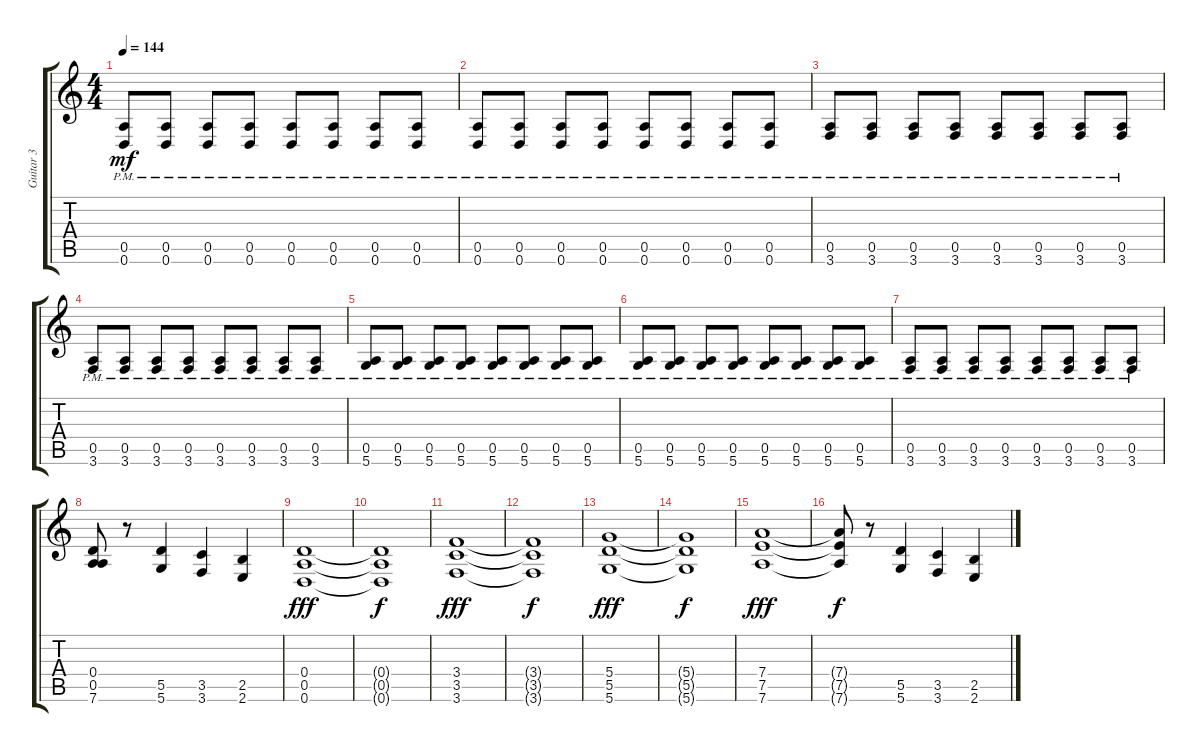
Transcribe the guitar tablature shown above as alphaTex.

\track ("Guitar 3" "Guitar 3") {instrument distortionguitar}
\staff {score tabs}
\tuning (E4 B3 G3 D3 A2 D2) {hide}
\ts (4 4)
\section ("" "")
\tempo 144
\clef g2
\ks c
(0.5{pm} 0.6{pm}).8{dy mf} (0.5{pm} 0.6{pm}).8 (0.5{pm} 0.6{pm}).8 (0.5{pm} 0.6{pm}).8 (0.5{pm} 0.6{pm}).8 (0.5{pm} 0.6{pm}).8 (0.5{pm} 0.6{pm}).8 (0.5{pm} 0.6{pm}).8 |
(0.5{pm} 0.6{pm}).8 (0.5{pm} 0.6{pm}).8 (0.5{pm} 0.6{pm}).8 (0.5{pm} 0.6{pm}).8 (0.5{pm} 0.6{pm}).8 (0.5{pm} 0.6{pm}).8 (0.5{pm} 0.6{pm}).8 (0.5{pm} 0.6{pm}).8 |
(0.5{pm} 3.6{pm}).8 (0.5{pm} 3.6{pm}).8 (0.5{pm} 3.6{pm}).8 (0.5{pm} 3.6{pm}).8 (0.5{pm} 3.6{pm}).8 (0.5{pm} 3.6{pm}).8 (0.5{pm} 3.6{pm}).8 (0.5{pm} 3.6{pm}).8 |
(0.5{pm} 3.6{pm}).8 (0.5{pm} 3.6{pm}).8 (0.5{pm} 3.6{pm}).8 (0.5{pm} 3.6{pm}).8 (0.5{pm} 3.6{pm}).8 (0.5{pm} 3.6{pm}).8 (0.5{pm} 3.6{pm}).8 (0.5{pm} 3.6{pm}).8 |
(0.5{pm} 5.6{pm}).8 (0.5{pm} 5.6{pm}).8 (0.5{pm} 5.6{pm}).8 (0.5{pm} 5.6{pm}).8 (0.5{pm} 5.6{pm}).8 (0.5{pm} 5.6{pm}).8 (0.5{pm} 5.6{pm}).8 (0.5{pm} 5.6{pm}).8 |
(0.5{pm} 5.6{pm}).8 (0.5{pm} 5.6{pm}).8 (0.5{pm} 5.6{pm}).8 (0.5{pm} 5.6{pm}).8 (0.5{pm} 5.6{pm}).8 (0.5{pm} 5.6{pm}).8 (0.5{pm} 5.6{pm}).8 (0.5{pm} 5.6{pm}).8 |
(0.5{pm} 3.6{pm}).8 (0.5{pm} 3.6{pm}).8 (0.5{pm} 3.6{pm}).8 (0.5{pm} 3.6{pm}).8 (0.5{pm} 3.6{pm}).8 (0.5{pm} 3.6{pm}).8 (0.5{pm} 3.6{pm}).8 (0.5{pm} 3.6{pm}).8 |
(0.4 0.5 7.6).8 r.8 (5.5 5.6).4 (3.5 3.6).4 (2.5 2.6).4 |
\section ("" "")
(0.4 0.5 0.6).1{dy fff} |
(0.4{t} 0.5{t} 0.6{t}).1{dy f} |
(3.4 3.5 3.6).1{dy fff} |
(3.4{t} 3.5{t} 3.6{t}).1{dy f} |
(5.4 5.5 5.6).1{dy fff} |
(5.4{t} 5.5{t} 5.6{t}).1{dy f} |
(7.4 7.5 7.6).1{dy fff} |
(7.4{t} 7.5{t} 7.6{t}).8{dy f} r.8 (5.5 5.6).4 (3.5 3.6).4 (2.5 2.6).4
